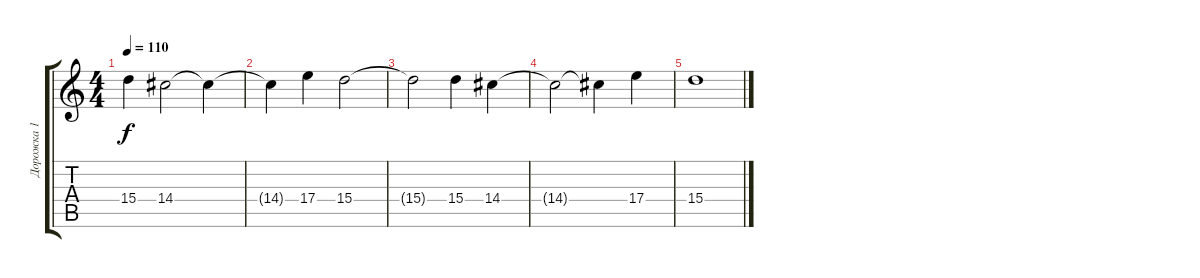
\track ("Дорожка 1" "Дорожка 1") {instrument distortionguitar}
\staff {score tabs}
\tuning (Db4 Ab3 E3 B2 Gb2 B1) {hide}
\ts (4 4)
\tempo 110
\clef g2
\ks c
15.4.4{dy f} 14.4.2 14.4{t}.4 |
14.4{t}.4 17.4.4 15.4.2 |
15.4{t}.2 15.4.4 14.4.4 |
14.4{t}.2 14.4{t}.4 17.4.4 |
15.4.1
